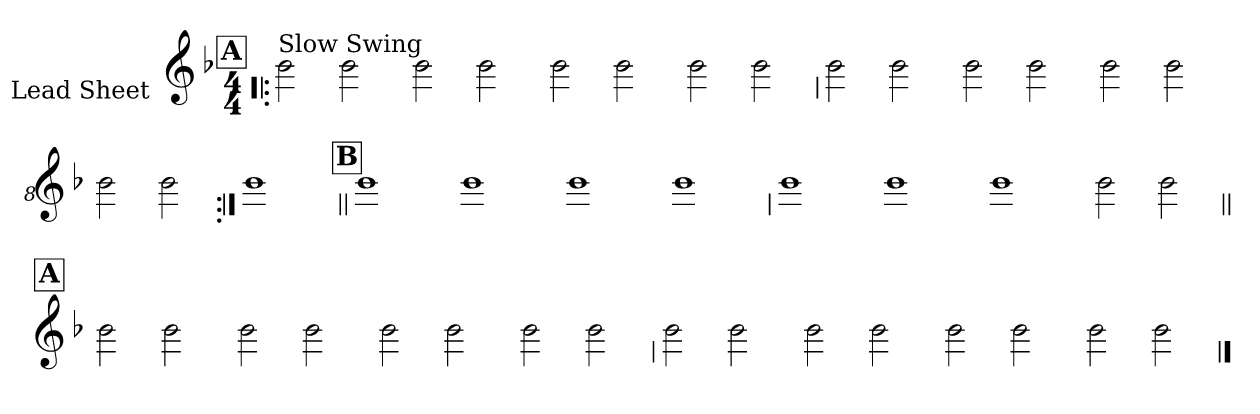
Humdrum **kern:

**kern
*part1
*staff1
*I"Lead Sheet
*stria0
*clefG2
*k[b-]
*F:
*M4/4
!!LO:REH:place=s1:a:t=A
=1!|:
!LO:TX:a:t=Slow Swing
2b-
2b-
=2-
2b-
2b-
=3-
2b-
2b-
=4-
2b-
2b-
!!LO:LB:g=z
=5
2b-
2b-
=6-
2b-
2b-
=7-
2b-
2b-
=8-
2b-
2b-
!!LO:LB:g=z
=9:|!
1b-
!!LO:LB:g=z
!!LO:REH:place=s1:a:t=B
=10||
1b-
=11-
1b-
=12-
1b-
=13-
1b-
!!LO:LB:g=z
=14
1b-
=15-
1b-
=16-
1b-
=17-
2b-
2b-
!!LO:LB:g=z
!!LO:REH:place=s1:a:t=A
=18||
2b-
2b-
=19-
2b-
2b-
=20-
2b-
2b-
=21-
2b-
2b-
!!LO:LB:g=z
=22
2b-
2b-
=23-
2b-
2b-
=24-
2b-
2b-
=25-
2b-
2b-
==
*-
